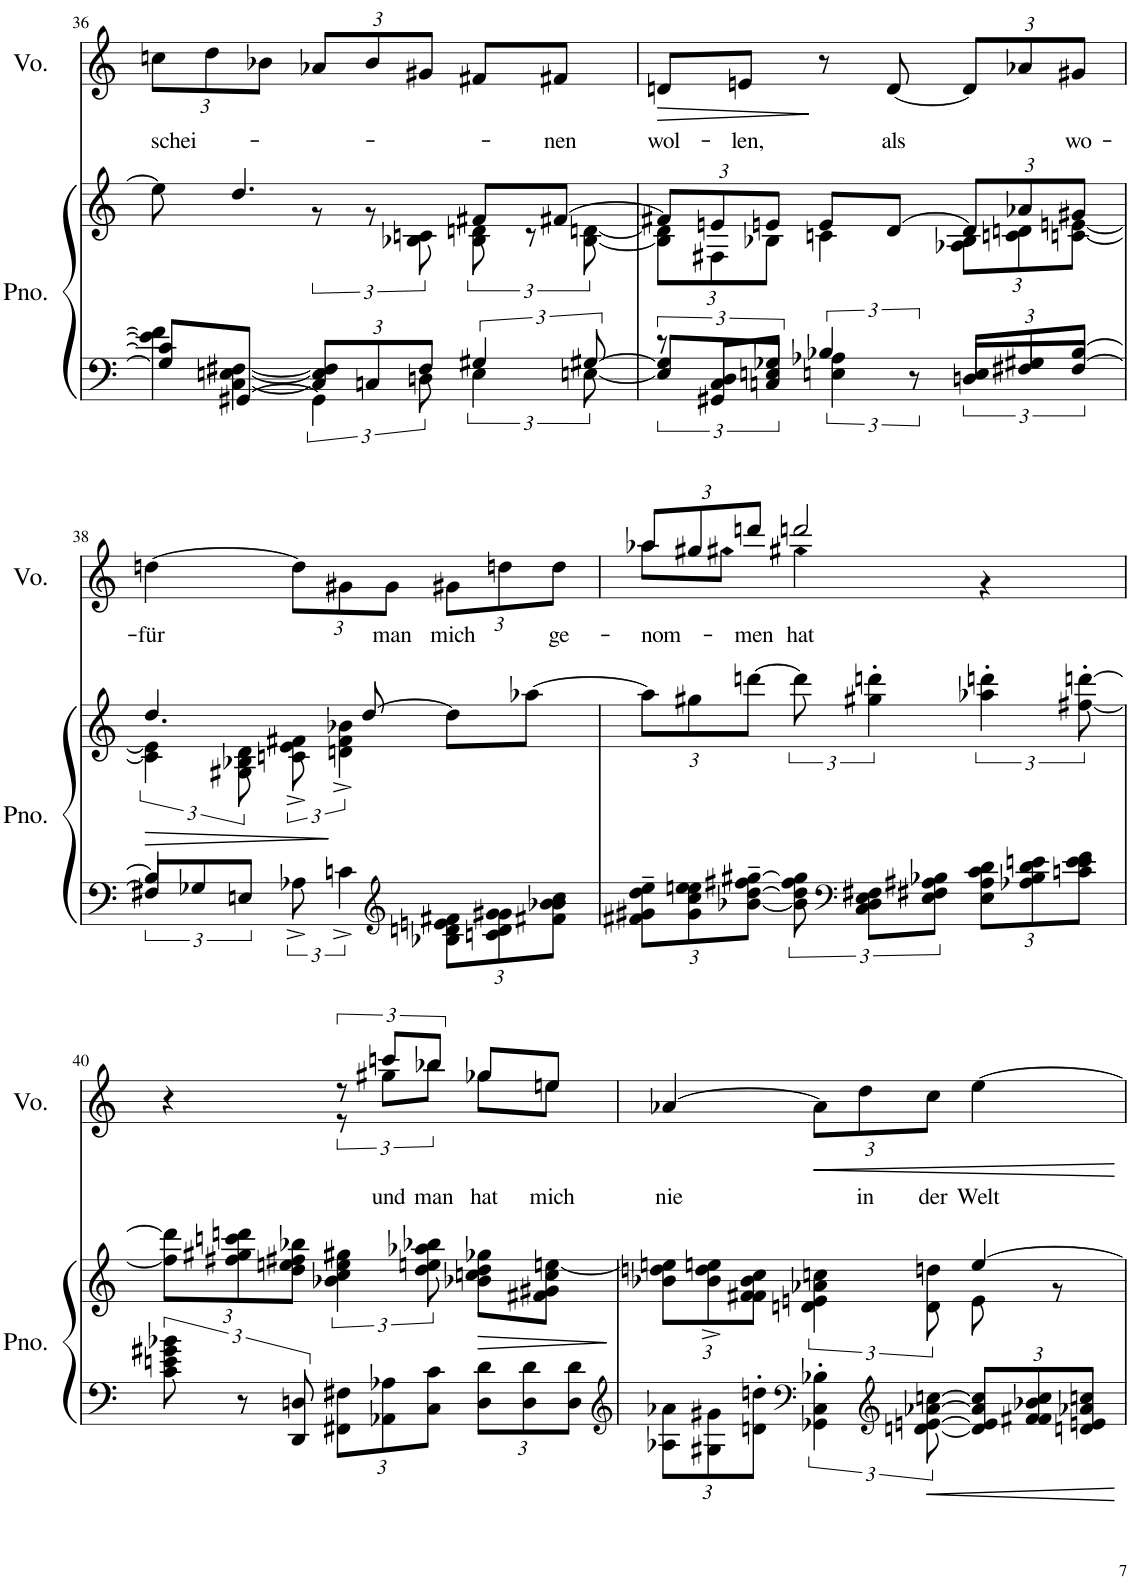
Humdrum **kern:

**kern	**kern	**dynam	**kern	**text	**dynam
*part2	*part2	*part2	*part1	*part1	*part1
*staff3	*staff2	*staff2/3	*staff1	*staff1	*staff1
*I"Piano	*	*	*I"Voz	*	*
*I'Pno.	*	*	*I'Vo.	*	*
!!LO:PB:g=z
*clefF4	*clefG2	*	*clefG2	*	*
*k[]	*k[]	*	*k[]	*	*
*M3/4	*M3/4	*	*M3/4	*	*
=36	=36	=36	=36	=36	=36
*^	*^	*	*	*	*
*	*	*	*	*	*Xbrackettup	*	*
!	!	!	!	!	!	!LO:LY:b	!
8e\] 8f#\]L	8G#/] 8c/]L	8ee\]	4ryy	.	12ccn\L	schei-	.
.	.	.	.	.	12dd\	.	.
[8C\ [8En\ [8F#X\J	[8GG#X/J	4.dd/	.	.	.	.	.
.	.	.	.	.	12b-X\J	.	.
*Xbrackettup	*brackettup	*	*	*	*	*	*
12C/] 12E/] 12F#/]L	6GG#\]	.	12r	.	12a-X/L	.	.
12Cn/	.	.	12r	.	12b-/	.	.
12F#/J	12Dn\	.	12B-X\ 12cn\	.	12g#X/J	.	.
6G#X/	6E\	8f#X/L	12B-\ 12dn\	.	8f#X/L	.	.
.	.	.	12r	.	.	.	.
!	!	!	!	!	!	!LO:LY:b	!
.	.	[8f#X/J	.	.	8f#X/J	-nen	.
[12G#X/	[12En\	.	[12B-\ [12dn\	.	.	.	.
=37	=37	=37	=37	=37	=37	=37	=37
*	*	*Xbrackettup	*	*	*	*	*
!	!	!	!	!	!	!LO:LY:b	!LO:HP:b
12r	12E/] 12G#/]L	12f#X/L]	12B-\] 12d\]L	.	8dn/L	wol-	>
12D/L	12GG#X/ 12C/	12en/	12F#X\	.	.	.	.
!	!	!	!	!	!	!LO:LY:b	!
.	.	.	.	.	8en/J	-len,	.
12G-X/J	12Cn/ 12En/J	12en/J	12B-X\J	.	.	.	.
6B-X/	6En\ 6A-X\	8e/L	4cn\	.	8r	.	]
!	!	!	!	!	!	!LO:LY:b	!
.	.	[8d/J	.	.	[8d/	als	.
12r	12ryy	.	.	.	.	.	.
*Xbrackettup	*brackettup	*	*	*	*	*	*
12E/L	12Dn/L	12d/L]	12A-X\ 12B-\L	.	12d/L]	.	.
12G#X/	12F#X/	12a-X/	12cn\ 12dn\	.	12a-X/	.	.
!	!	!	!	!	!	!LO:LY:b	!
[12B-/J	[12F#/J	12g#X/J	[12cn\ [12en\J	.	12g#X/J	wo-	.
!!LO:LB:g=z
=38	=38	=38	=38	=38	=38	=38	=38
*	*	*brackettup	*	*	*	*	*
!	!	!	!	!LO:HP:b	!	!LO:LY:b	!
12F#X/L]	4B-/]	6c\] 6e\]	4.dd/	>	[4ddn\	-für	.
12G-X/	.	.	.	.	.	.	.
12En/J	.	12G#X\ 12B-X\ 12d\	.	.	.	.	.
8ryy	12A-X^\	12cn\^ 12e\^ 12f#X\^	.	.	12dd\L]	.	.
.	6cn^\	6dn\^ 6f#\^ 6b-X\^	.	.	12g#X\	.	.
4.ryy	.	.	[8dd/	.	.	.	.
!	!	!	!	!	!	!LO:LY:b	!
.	.	.	.	.	12g#\J	man	.
*clefG2	*	*	*	*	*	*	*
*	*Xbrackettup	*	*	*	*	*	*
!	!	!	!	!	!	!LO:LY:b	!
.	12B-X\ 12dn\ 12en\ 12f#X\L	8dd\L]	4ryy	.	12g#X\L	mich	.
.	12cn\ 12d\ 12g#X\ 12g#X\	.	.	.	12ddn\	.	.
.	.	[8aa-X\J	.	.	.	.	.
!	!	!	!	!	!	!LO:LY:b	!
.	12f#X\ 12b-X\ 12b-\ 12cc\J	.	.	.	12dd\J	ge-	.
*v	*v	*	*	*	*	*	*
*	*v	*v	*	*	*	*
=39	=39	=39	=39	=39	=39
*	*Xbrackettup	*	*	*	*
*^	*	*	*	*	*
!	!	!	!	!	!LO:LY:b	!
*v	*v	*	*	*^	*	*
12f#X\~ 12g#X\~ 12dd\~ 12ee\~L	12aa-\L]	.	12aa-X/L	8aa-\L	-nom-	.
12g#\ 12cc\ 12een\ 12ee\	12gg#X\	.	12gg#X/	.	.	.
.	.	.	.	8gg#X\J	.	.
!	!	!	!	!	!LO:LY:b	!
[12b-X\~ [12dd\~ 12ff#X\~ [12gg#X\~J	[12dddn\J	.	12dddn/J	.	-men	.
*brackettup	*brackettup	*	*	*	*	*
!	!	!	!	!	!LO:LY:b	!
12b-\] 12dd\] 12ff#\ 12gg#\]	12ddd\]	.	2dddn/	4gg#X\	hat	.
*clefF4	*	*	*	*	*	*
12C\ 12D\ 12E\ 12F#X\L	6gg#X\' 6dddn\'	.	.	.	.	.
12E\ 12F#X\ 12A#X\ 12B-X\J	.	.	.	.	.	.
*Xbrackettup	*	*	*	*	*	*
12E\ 12A#\ 12c\ 12d\L	6aa-X\' 6dddn\'	.	.	4r	.	.
12A-X\ 12B-\ 12d\ 12en\	.	.	.	.	.	.
12cn\ 12e\ 12e\ 12f#\J	[12ff#X\' [12dddn\'	.	.	.	.	.
!!LO:LB:g=z	!!
=40	=40	=40	=40	=40	=40	=40
*brackettup	*Xbrackettup	*	*	*	*	*
12c\ 12en\ 12g#X\ 12b-X\	12ff#\] 12ddd\]L	.	4r	4ryy	.	.
12r	12ff#X\ 12gg#X\ 12cccn\ 12dddn\	.	.	.	.	.
12DD/ 12Dn/	12dd\ 12een\ 12ff#X\ 12bb-X\J	.	.	.	.	.
*Xbrackettup	*brackettup	*	*brackettup	*	*	*
12FF#X\ 12F#X\L	6b-X\ 6cc\ 6ee\ 6gg#X\	.	12r	12r	.	.
!	!	!	!	!	!LO:LY:b	!
12AA-X\ 12A-X\	.	.	12cccn/L	12gg#X\L	und	.
!	!	!	!	!	!LO:LY:b	!
12C\ 12c\J	12dd\ 12een\ 12aa-X\ 12bb-X\	.	12bb-X/J	12bb-\J	man	.
!	!	!LO:HP:b	!	!	!LO:LY:b	!
12D\ 12d\L	8b-X\ 8ccn\ 8dd\ 8gg-X\L	>	8gg-X/L	8gg-\L	hat	.
12D\ 12d\	.	.	.	.	.	.
!	!	!	!	!	!LO:LY:b	!
.	8f#X\ 8g#X\ 8cc\ [8een\J	.	8ee/J	8een\J	mich	.
12D\ 12d\J	.	.	.	.	.	.
*	*	*	*v	*v	*	*
.	.	]	.	.	.
=41	=41	=41	=41	=41	=41
*clefG2	*	*	*	*	*
*	*^	*	*	*	*
*	*	*Xbrackettup	*	*	*	*
!	!	!	!	!	!LO:LY:b	!
12A-X\ 12a-X\L	2ryy	12b-X\ 12ddn\ 12een\]L	.	[4a-X/	nie	.
12G#X\ 12g#X\	.	12b-\^ 12dd\^ 12een\^	.	.	.	.
12dn\' 12ddn\'J	.	12f#X\ 12f#X\ 12b-\ 12cc\J	.	.	.	.
*clefF4	*	*	*	*	*	*
*brackettup	*	*brackettup	*	*Xbrackettup	*	*
!	!	!	!	!	!	!LO:HP:b
6GG-X\' 6C\' 6B-X\'	.	6dn\ 6en\ 6a-X\ 6ccn\	.	12a-\L]	.	<
!	!	!	!	!	!LO:LY:b	!
.	.	.	.	12dd\	in	.
*clefG2	*	*	*	*	*	*
!	!	!	!	!	!LO:LY:b	!
[12dn\ [12en\ [12a-X\ [12ccn\	.	12d\ 12ddn\	.	12cc\J	der	.
*Xbrackettup	*	*	*	*	*	*
!	!	!	!	!	!LO:LY:b	!
12d/] 12e/] 12a-/] 12cc/]L	[4ee/	8e\	.	[4ee\	Welt	.
12f#X/ 12f#X/ 12b-X/ 12cc/	.	.	.	.	.	.
.	.	8r	.	.	.	.
12dn/ 12en/ 12a-X/ 12ccn/J	.	.	.	.	.	.
*	*v	*v	*	*	*	*
.	.	]	.	.	[
=	=	=	=	=	=
*-	*-	*-	*-	*-	*-
